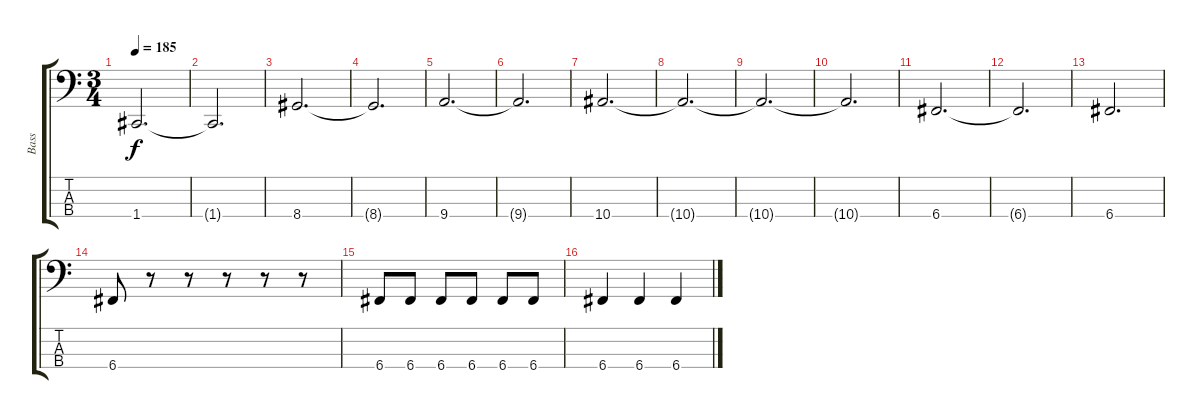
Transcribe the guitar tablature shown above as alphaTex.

\track ("Bass" "Bass") {instrument electricbasspick}
\staff {score tabs}
\tuning (F2 C2 G1 C1) {hide}
\ts (3 4)
\tempo 185
\clef f4
\ks c
1.4{t}.2{d dy f} |
1.4{t}.2{d} |
8.4.2{d} |
8.4{t}.2{d} |
9.4.2{d} |
9.4{t}.2{d} |
10.4.2{d} |
10.4{t}.2{d} |
10.4{t}.2{d} |
10.4{t}.2{d} |
6.4.2{d} |
6.4{t}.2{d} |
6.4.2{d} |
6.4.8 r.8 r.8 r.8 r.8 r.8 |
6.4.8 6.4.8 6.4.8 6.4.8 6.4.8 6.4.8 |
6.4.4 6.4.4 6.4.4
